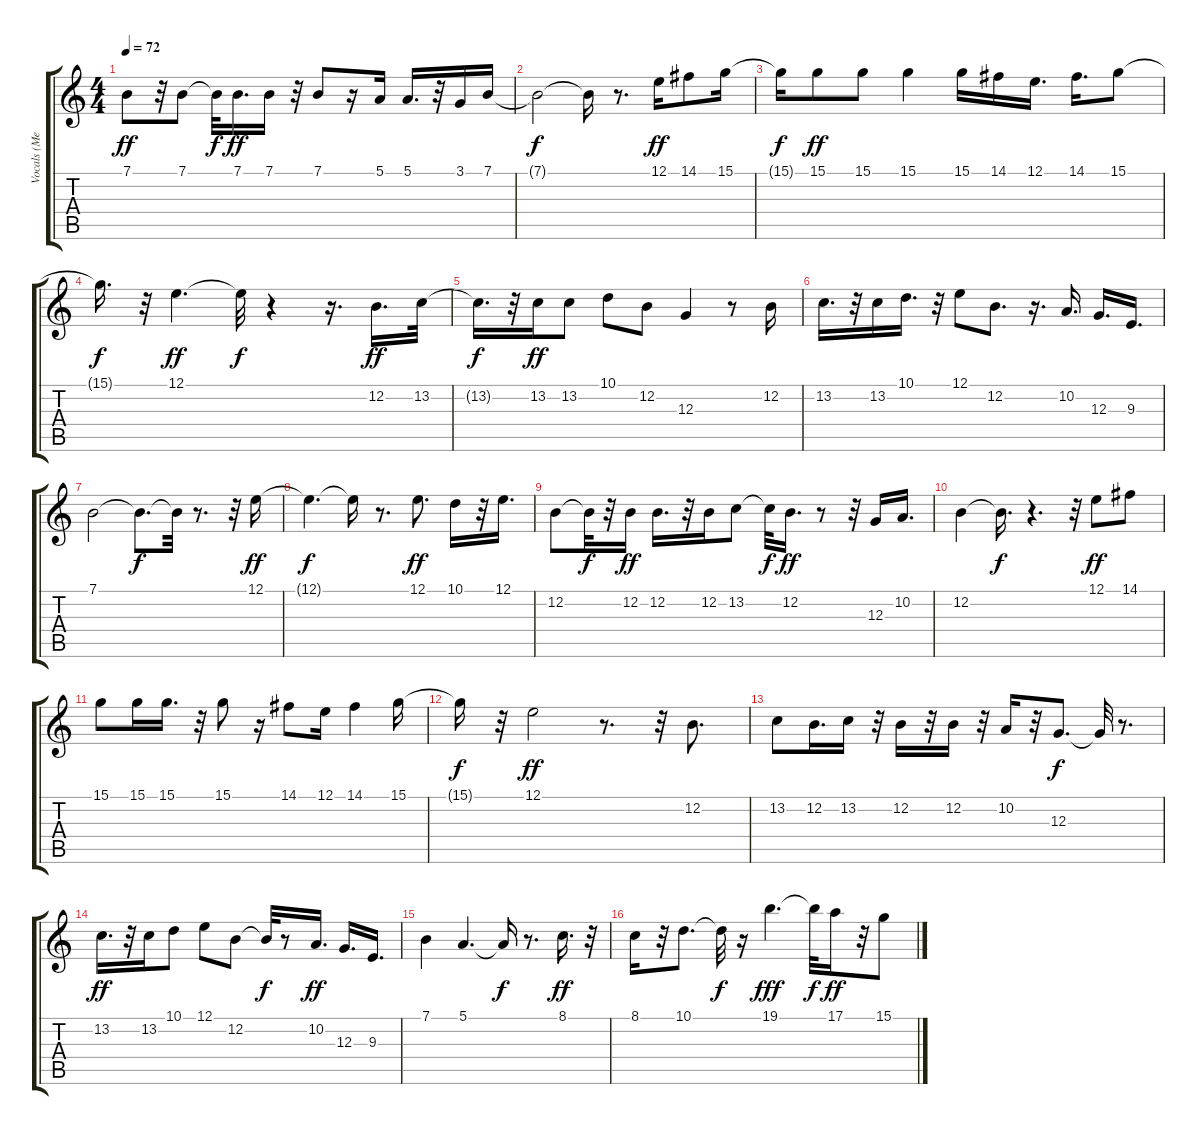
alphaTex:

\track ("Vocals (Mercury)" "Vocals (Me") {instrument trombone}
\staff {score tabs}
\tuning (E4 B3 G3 D3 A2 E2) {hide}
\ts (4 4)
\tempo 72
\clef g2
\ks c
7.1.8{dy ff} r.32 7.1.8 7.1{t}.32{dy f} 7.1.16{d dy ff} 7.1.16 r.32 7.1.8 r.16 5.1.16 5.1.16{d} r.32 3.1.16 7.1.16 |
7.1{t}.2{dy f} 7.1{t}.16 r.8{d} 12.1.16{dy ff} 14.1.8 15.1.16 |
15.1{t}.16{dy f} 15.1.8{dy ff} 15.1.8 15.1.4 15.1.16 14.1.16 12.1.16{d} 14.1.16{d} 15.1.8 |
15.1{t}.16{d dy f} r.32 12.1.4{d dy ff} 12.1{t}.32{dy f} r.4 r.16{d} 12.2.16{d dy ff} 13.2.32 |
13.2{t}.16{d dy f} r.32 13.2.16{dy ff} 13.2.8 10.1.8 12.2.8 12.3.4 r.8 12.2.16 |
13.2.16{d} r.32 13.2.16 10.1.16{d} r.32 12.1.8 12.2.8{d} r.16{d} 10.2.16{d} 12.3.16{d} 9.3.16{d} |
7.1.2 7.1{t}.8{d dy f} 7.1{t}.32 r.8{d} r.32 12.1.16{dy ff} |
12.1{t}.4{d dy f} 12.1{t}.16 r.8{d} 12.1.8{d dy ff} 10.1.16 r.32 12.1.16{d} |
12.2.8 12.2{t}.32{dy f} r.32 12.2.16{dy ff} 12.2.16{d} r.32 12.2.16 13.2.8 13.2{t}.32{dy f} 12.2.16{d dy ff} r.8 r.32 12.3.16 10.2.16{d} |
12.2.4 12.2{t}.16{d dy f} r.4{d} r.32 12.1.8{dy ff} 14.1.8 |
15.1.8 15.1.16 15.1.16{d} r.32 15.1.8 r.16 14.1.8 12.1.16 14.1.4 15.1.16 |
15.1{t}.16{dy f} r.32 12.1.2{dy ff} r.8{d} r.32 12.2.8{d} |
13.2.8 12.2.16{d} 13.2.16 r.32 12.2.16 r.32 12.2.16 r.32 10.2.16 r.32 12.3.8{d dy f} 12.3{t}.32 r.8{d} |
13.2.16{d dy ff} r.32 13.2.16 10.1.8 12.1.8 12.2.8 12.2{t}.32{dy f} r.8 10.2.16{d dy ff} 12.3.16{d} 9.3.16{d} |
7.1.4 5.1.4{d} 5.1{t}.16{dy f} r.8{d} 8.1.16{d dy ff} r.32 |
8.1.16 r.32 10.1.8{d} 10.1{t}.32{dy f} r.16 19.1.4{d dy fff} 19.1{t}.32{dy f} 17.1.16{dy ff} r.32 15.1.8
